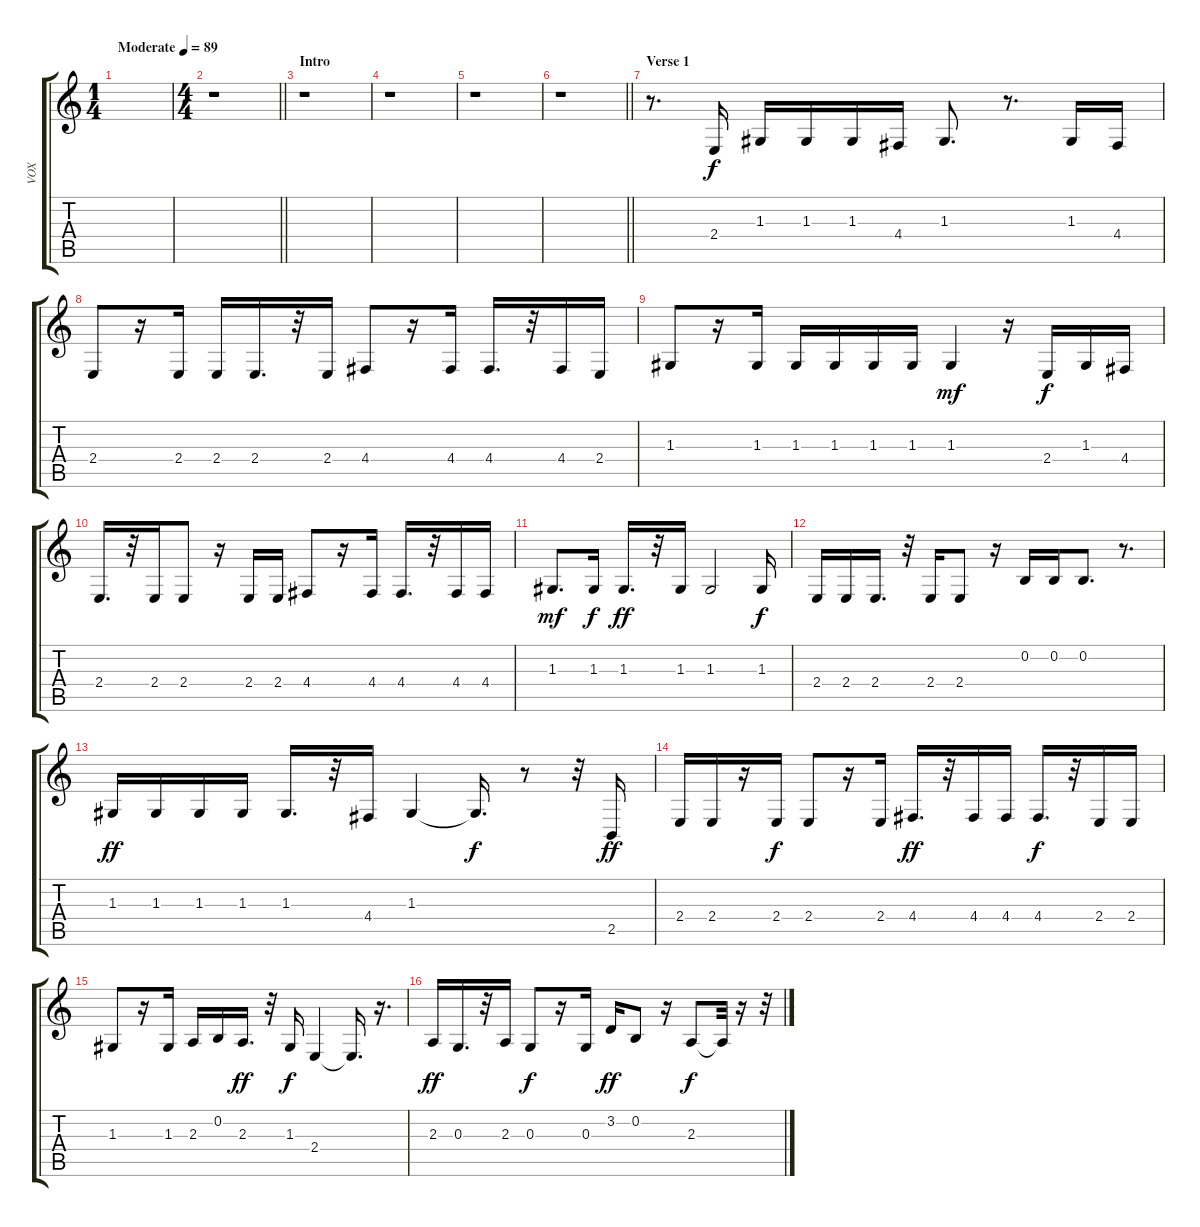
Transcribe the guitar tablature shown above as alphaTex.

\track ("VOX" "VOX") {instrument brightacousticpiano}
\staff {score tabs}
\tuning (E4 B3 G3 D3 A2 E2) {hide}
\ts (1 4)
\tempo (89 "Moderate")
\clef g2
\ks c
|
\ts (4 4)
\barLineRight lightlight
r.1 |
\section ("" "Intro")
r.1 |
r.1 |
r.1 |
\barLineRight lightlight
r.1 |
\section ("" "Verse 1")
r.8{d} 2.4.16 1.3.16 1.3.16 1.3.16 4.4.16 1.3.8{d} r.8{d} 1.3.16 4.4.16 |
2.4.8 r.16 2.4.16 2.4.16 2.4.16{d} r.32 2.4.16 4.4.8 r.16 4.4.16 4.4.16{d} r.32 4.4.16 2.4.16 |
1.3.8 r.16 1.3.16 1.3.16 1.3.16 1.3.16 1.3.16 1.3.4{dy mf} r.16 2.4.16{dy f} 1.3.16 4.4.16 |
2.4.16{d} r.32 2.4.16 2.4.8 r.16 2.4.16 2.4.16 4.4.8 r.16 4.4.16 4.4.16{d} r.32 4.4.16 4.4.16 |
1.3.8{d dy mf} 1.3.16{dy f} 1.3.16{d dy ff} r.32 1.3.16 1.3.2 1.3.16{dy f} |
2.4.16 2.4.16 2.4.16{d} r.32 2.4.16 2.4.8 r.16 0.2.16 0.2.16 0.2.8{d} r.8{d} |
1.3.16{dy ff} 1.3.16 1.3.16 1.3.16 1.3.16{d} r.32 4.4.16 1.3.4 1.3{t}.16{d dy f} r.8 r.32 2.5.16{dy ff} |
2.4.16 2.4.16 r.16 2.4.16{dy f} 2.4.8 r.16 2.4.16 4.4.16{d dy ff} r.32 4.4.16 4.4.16 4.4.16{d dy f} r.32 2.4.16 2.4.16 |
1.3.8 r.16 1.3.16 2.3.16 0.2.16 2.3.16{d dy ff} r.32 1.3.16{dy f} 2.4.4 2.4{t}.16{d} r.16{d} |
2.3.16{dy ff} 0.3.16{d} r.32 2.3.16 0.3.8{dy f} r.16 0.3.16 3.2.16{dy ff} 0.2.8 r.16 2.3.8{dy f} 2.3{t}.32 r.16 r.32
